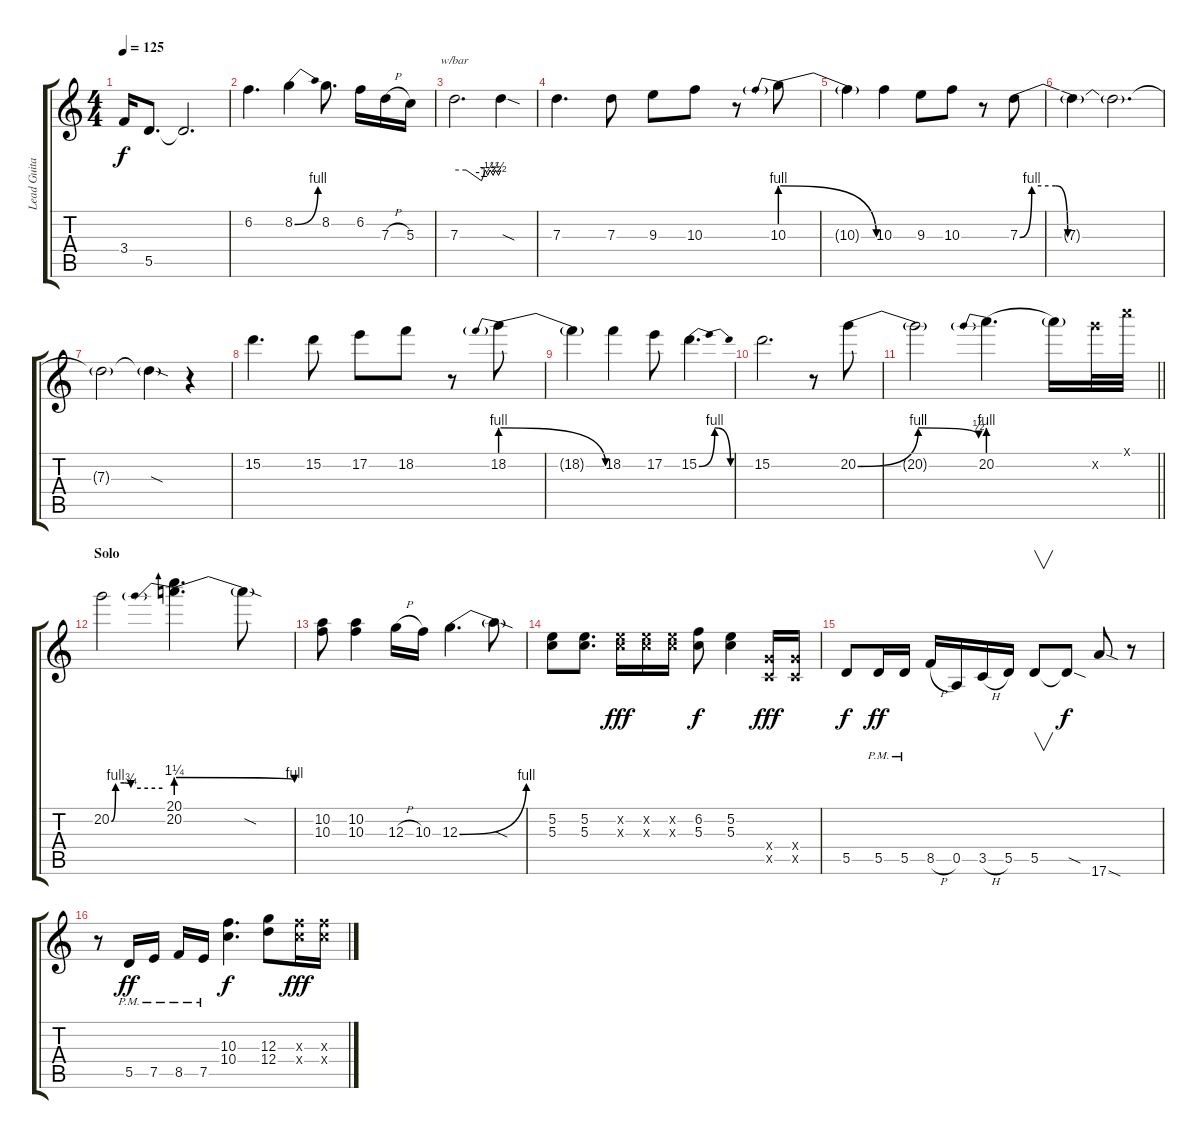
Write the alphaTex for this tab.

\track ("Lead Guitar 3 (Solos)" "Lead Guita") {instrument distortionguitar}
\staff {score tabs}
\tuning (E4 B3 G3 D3 A2 E2) {hide}
\ts (4 4)
\tempo 125
\clef g2
\ks c
3.4.16{dy f} 5.5.8{d} 5.5{t}.2{d} |
6.2.4{d} 8.2{be (bend 0 0 60 4)}.4 8.2.8{d} 6.2.16 7.3{h}.16 5.3.16 |
7.3.2{d tbe (custom default 0 0 15 0 35 -4 40 0 43 -2 46 0 50 -2 53 0 57 -2 60 0)} 7.3{sod t}.4 |
7.3.4{d} 7.3.8 9.3.8 10.3.8 r.8 10.3{be (prebendrelease 0 4 60 0)}.8 |
10.3{t}.4 10.3.4 9.3.8 10.3.8 r.8 7.3{be (custom 0 0 5 4 15 4 20 0 60 0)}.8 |
7.3{t}.4 7.3{t}.2{d} |
7.3{t}.2 7.3{sod t}.4 r.4 |
15.2.4{d} 15.2.8 17.2.8 18.2.8 r.8 18.2{be (prebendrelease 0 4 60 0)}.8 |
18.2{t}.4 18.2.4 17.2.8 15.2{be (bendrelease 0 0 15 4 30 4 60 0)}.4{d} |
15.2.2{d} r.8 20.2{be (bendrelease 0 0 10 4 40 4 60 2)}.8 |
\barLineRight lightlight
20.2{t}.2 20.2{be (prebend 0 4 60 4)}.4{d} 20.2{t}.16 20.2{x}.32 20.1{x}.32 |
\section ("" "Solo")
20.2{be (custom 0 0 5 4 15 4 23 3 60 3)}.2 (20.1 20.2{be (prebendrelease 0 5 60 4)}).4{d} 20.2{sod t}.8 |
(10.2 10.3).8 (10.2 10.3).4 12.3{h}.16 10.3.16 12.3{be (bend 0 0 60 4)}.4{d} 12.3{sod t}.8 |
(5.2 5.3).8 (5.2 5.3).8{d} (5.2{x} 5.3{x}).16{dy fff} (5.2{x} 5.3{x}).16 (5.2{x} 5.3{x}).16 (6.2 5.3).8{dy f} (5.2 5.3).4 (5.4{x} 3.5{x}).16{dy fff} (5.4{x} 3.5{x}).16 |
5.5.8{dy f} 5.5{pm}.16{dy ff} 5.5{pm}.16 8.5{h}.16 0.5.16 3.5{h}.16 5.5.16 5.5.8{v} 5.5{sod t}.8{dy f} 17.6{sod}.8 r.8 |
r.8 5.5{pm}.16{dy ff} 7.5{pm}.16 8.5{pm}.16 7.5{pm}.16 (10.3 10.4).4{d dy f} (12.3 12.4).8 (10.3{x} 10.4{x}).16{dy fff} (10.3{x} 10.4{x}).16
